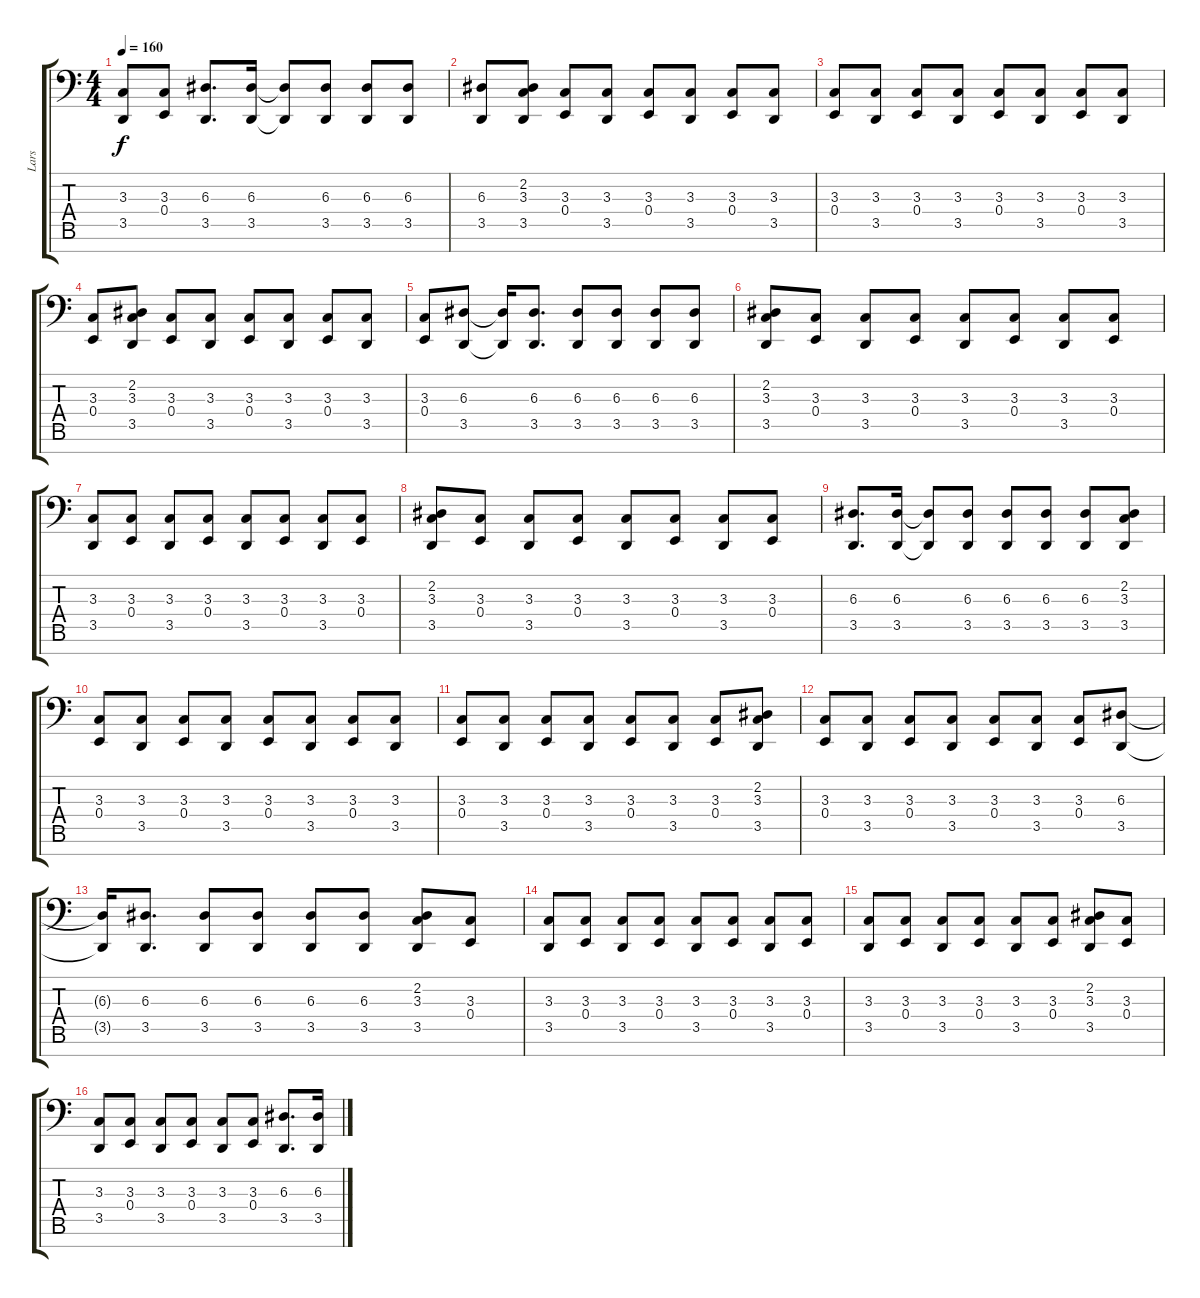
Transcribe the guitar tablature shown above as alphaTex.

\track ("Lars" "Lars") {instrument synthdrum}
\staff {score tabs}
\tuning (Gb3 Db3 A2 E2 B1 Gb1 Db1) {hide}
\ts (4 4)
\tempo 160
\clef f4
\ks c
(3.3 3.5).8{dy f} (3.3 0.4).8 (6.3 3.5).8{d} (6.3 3.5).16 (6.3{t} 3.5{t}).8 (6.3 3.5).8 (6.3 3.5).8 (6.3 3.5).8 |
(6.3 3.5).8 (2.2 3.3 3.5).8 (3.3 0.4).8 (3.3 3.5).8 (3.3 0.4).8 (3.3 3.5).8 (3.3 0.4).8 (3.3 3.5).8 |
(3.3 0.4).8 (3.3 3.5).8 (3.3 0.4).8 (3.3 3.5).8 (3.3 0.4).8 (3.3 3.5).8 (3.3 0.4).8 (3.3 3.5).8 |
(3.3 0.4).8 (2.2 3.3 3.5).8 (3.3 0.4).8 (3.3 3.5).8 (3.3 0.4).8 (3.3 3.5).8 (3.3 0.4).8 (3.3 3.5).8 |
(3.3 0.4).8 (6.3 3.5).8 (6.3{t} 3.5{t}).16 (6.3 3.5).8{d} (6.3 3.5).8 (6.3 3.5).8 (6.3 3.5).8 (6.3 3.5).8 |
(2.2 3.3 3.5).8 (3.3 0.4).8 (3.3 3.5).8 (3.3 0.4).8 (3.3 3.5).8 (3.3 0.4).8 (3.3 3.5).8 (3.3 0.4).8 |
(3.3 3.5).8 (3.3 0.4).8 (3.3 3.5).8 (3.3 0.4).8 (3.3 3.5).8 (3.3 0.4).8 (3.3 3.5).8 (3.3 0.4).8 |
(2.2 3.3 3.5).8 (3.3 0.4).8 (3.3 3.5).8 (3.3 0.4).8 (3.3 3.5).8 (3.3 0.4).8 (3.3 3.5).8 (3.3 0.4).8 |
(6.3 3.5).8{d} (6.3 3.5).16 (6.3{t} 3.5{t}).8 (6.3 3.5).8 (6.3 3.5).8 (6.3 3.5).8 (6.3 3.5).8 (2.2 3.3 3.5).8 |
(3.3 0.4).8 (3.3 3.5).8 (3.3 0.4).8 (3.3 3.5).8 (3.3 0.4).8 (3.3 3.5).8 (3.3 0.4).8 (3.3 3.5).8 |
(3.3 0.4).8 (3.3 3.5).8 (3.3 0.4).8 (3.3 3.5).8 (3.3 0.4).8 (3.3 3.5).8 (3.3 0.4).8 (2.2 3.3 3.5).8 |
(3.3 0.4).8 (3.3 3.5).8 (3.3 0.4).8 (3.3 3.5).8 (3.3 0.4).8 (3.3 3.5).8 (3.3 0.4).8 (6.3 3.5).8 |
(6.3{t} 3.5{t}).16 (6.3 3.5).8{d} (6.3 3.5).8 (6.3 3.5).8 (6.3 3.5).8 (6.3 3.5).8 (2.2 3.3 3.5).8 (3.3 0.4).8 |
(3.3 3.5).8 (3.3 0.4).8 (3.3 3.5).8 (3.3 0.4).8 (3.3 3.5).8 (3.3 0.4).8 (3.3 3.5).8 (3.3 0.4).8 |
(3.3 3.5).8 (3.3 0.4).8 (3.3 3.5).8 (3.3 0.4).8 (3.3 3.5).8 (3.3 0.4).8 (2.2 3.3 3.5).8 (3.3 0.4).8 |
(3.3 3.5).8 (3.3 0.4).8 (3.3 3.5).8 (3.3 0.4).8 (3.3 3.5).8 (3.3 0.4).8 (6.3 3.5).8{d} (6.3 3.5).16
